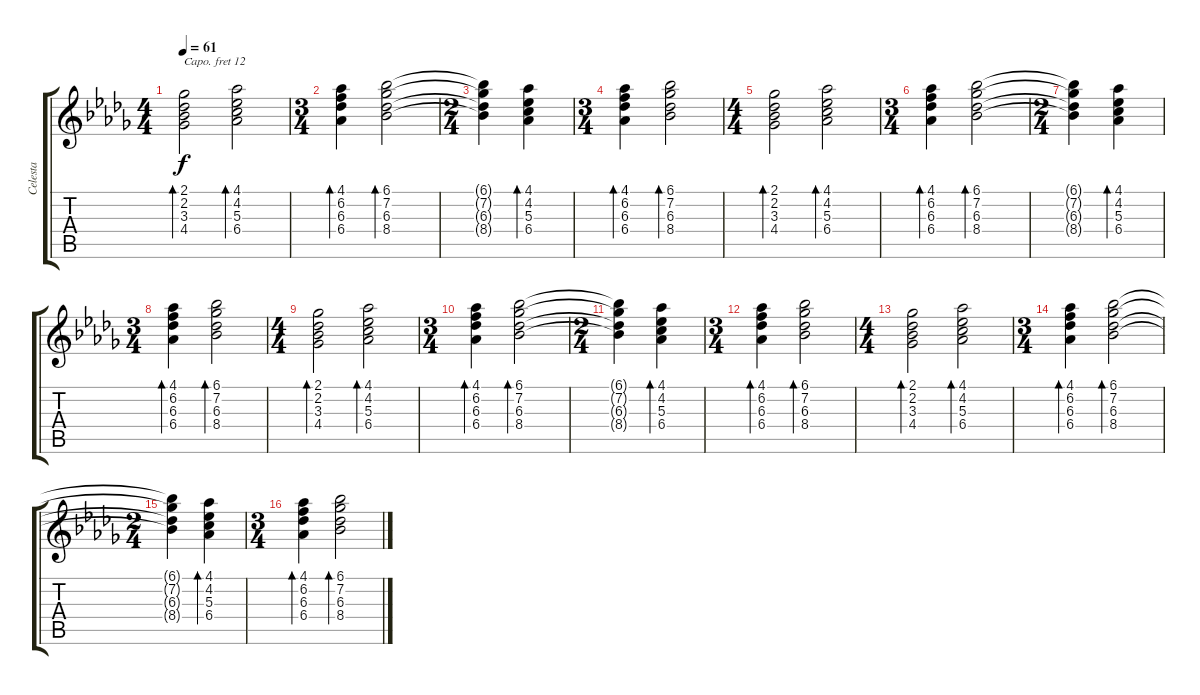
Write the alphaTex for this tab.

\track ("Celesta" "Celesta") {instrument celesta}
\staff {score tabs}
\capo 12
\tuning (E4 B3 G3 D3 A2 E2) {hide}
\ts (4 4)
\tempo 61
\clef g2
\ks db
(2.1 2.2 3.3 4.4).2{bd 120 dy f} (4.1 4.2 5.3 6.4).2{bd 120} |
\ts (3 4)
(4.1 6.2 6.3 6.4).4{bd 120} (6.1 7.2 6.3 8.4).2{bd 120} |
\ts (2 4)
(6.1{t} 7.2{t} 6.3{t} 8.4{t}).4 (4.1 4.2 5.3 6.4).4{bd 120} |
\ts (3 4)
(4.1 6.2 6.3 6.4).4{bd 120} (6.1 7.2 6.3 8.4).2{bd 120} |
\ts (4 4)
(2.1 2.2 3.3 4.4).2{bd 120} (4.1 4.2 5.3 6.4).2{bd 120} |
\ts (3 4)
(4.1 6.2 6.3 6.4).4{bd 120} (6.1 7.2 6.3 8.4).2{bd 120} |
\ts (2 4)
(6.1{t} 7.2{t} 6.3{t} 8.4{t}).4 (4.1 4.2 5.3 6.4).4{bd 120} |
\ts (3 4)
(4.1 6.2 6.3 6.4).4{bd 120} (6.1 7.2 6.3 8.4).2{bd 120} |
\ts (4 4)
(2.1 2.2 3.3 4.4).2{bd 120} (4.1 4.2 5.3 6.4).2{bd 120} |
\ts (3 4)
(4.1 6.2 6.3 6.4).4{bd 120} (6.1 7.2 6.3 8.4).2{bd 120} |
\ts (2 4)
(6.1{t} 7.2{t} 6.3{t} 8.4{t}).4 (4.1 4.2 5.3 6.4).4{bd 120} |
\ts (3 4)
(4.1 6.2 6.3 6.4).4{bd 120} (6.1 7.2 6.3 8.4).2{bd 120} |
\ts (4 4)
(2.1 2.2 3.3 4.4).2{bd 120} (4.1 4.2 5.3 6.4).2{bd 120} |
\ts (3 4)
(4.1 6.2 6.3 6.4).4{bd 120} (6.1 7.2 6.3 8.4).2{bd 120} |
\ts (2 4)
(6.1{t} 7.2{t} 6.3{t} 8.4{t}).4 (4.1 4.2 5.3 6.4).4{bd 120} |
\ts (3 4)
(4.1 6.2 6.3 6.4).4{bd 120} (6.1 7.2 6.3 8.4).2{bd 120}
